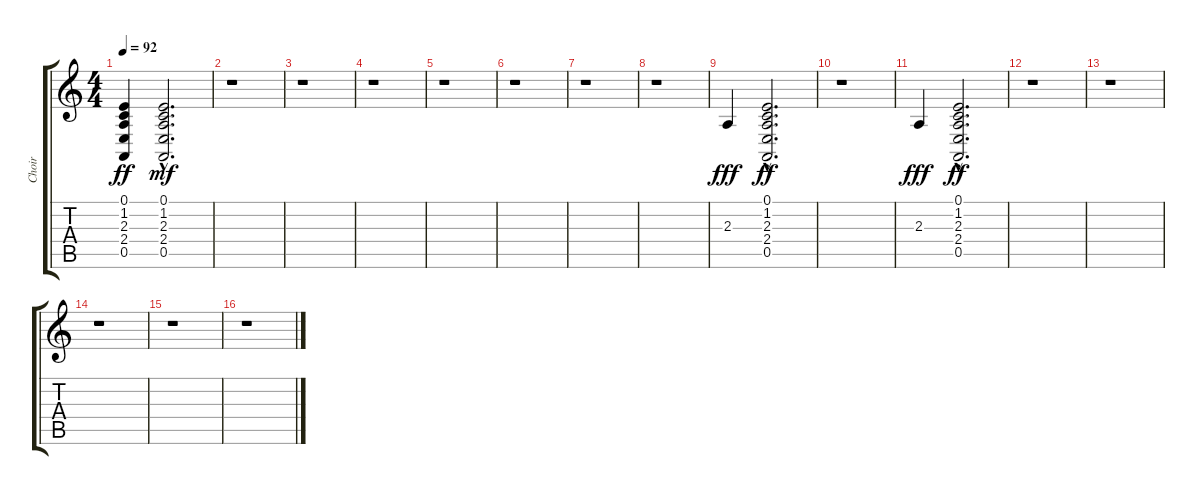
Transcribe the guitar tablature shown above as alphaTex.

\track ("Choir" "Choir") {instrument choiraahs}
\staff {score tabs}
\tuning (E4 B3 G3 D3 A2 E2) {hide}
\ts (4 4)
\tempo 92
\clef g2
\ks c
(0.1 1.2 2.3 2.4 0.5).4{dy ff} (0.1{hac} 1.2{hac} 2.3{hac} 2.4{hac} 0.5{hac}).2{d dy mf} |
r.1 |
r.1 |
r.1 |
r.1 |
r.1 |
r.1 |
r.1 |
2.3.4{dy fff} (0.1{hac} 1.2{hac} 2.3{hac} 2.4{hac} 0.5{hac}).2{d dy ff} |
r.1 |
2.3.4{dy fff} (0.1{hac} 1.2{hac} 2.3{hac} 2.4{hac} 0.5{hac}).2{d dy ff} |
r.1 |
r.1 |
r.1 |
r.1 |
r.1
